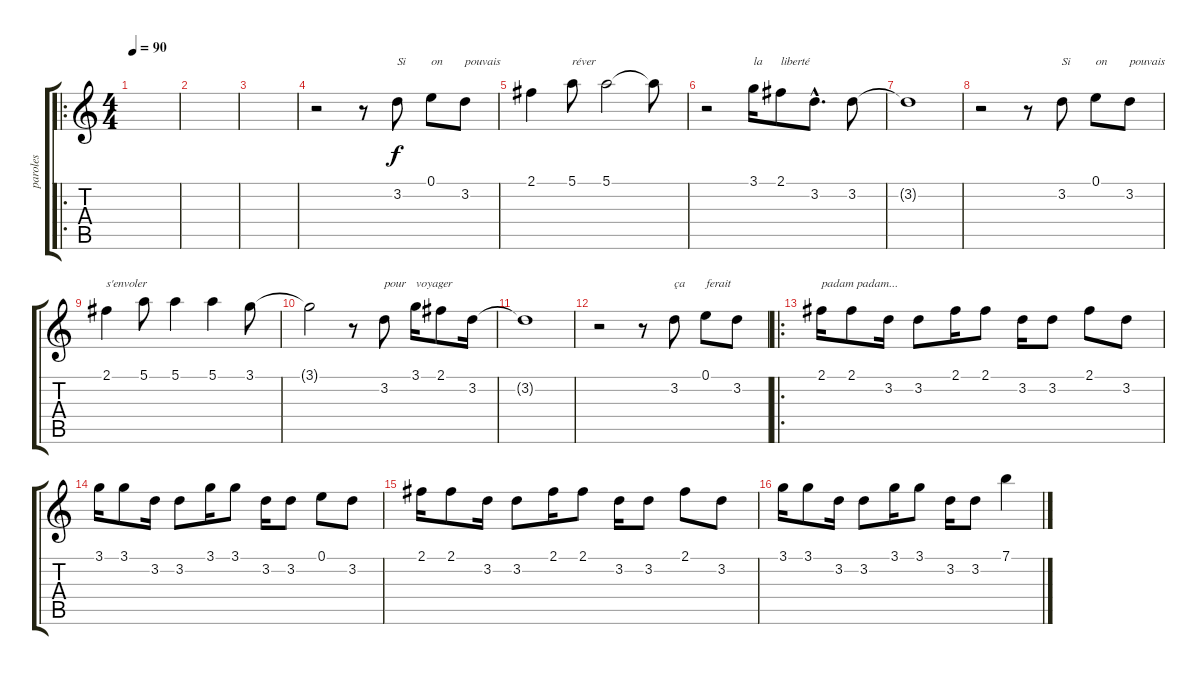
\track ("paroles" "paroles") {instrument electricguitarjazz}
\staff {score tabs}
\tuning (E4 B3 G3 D3 A2 E2) {hide}
\ro
\ts (4 4)
\tempo 90
\clef g2
\ks c
|
|
|
r.2 r.8 3.2.8{txt "Si "} 0.1.8{txt "on"} 3.2.8{txt "pouvais"} |
2.1.4 5.1.8{txt "réver"} 5.1.2 5.1{t}.8 |
r.2 3.1.16{txt "la"} 2.1.8{txt "liberté"} 3.2{hac}.8{d} 3.2.8 |
3.2{t}.1 |
r.2 r.8 3.2.8{txt "Si"} 0.1.8{txt "on"} 3.2.8{txt "pouvais"} |
2.1.4{txt "s'envoler"} 5.1.8 5.1.4 5.1.4 3.1.8 |
3.1{t}.2 r.8 3.2.8{txt "pour"} 3.1.16{txt "voyager"} 2.1.8 3.2.16 |
3.2{t}.1 |
r.2 r.8 3.2.8{txt "ça"} 0.1.8{txt "ferait"} 3.2.8 |
\ro
2.1.16{txt "padam padam..."} 2.1.8 3.2.16 3.2.8 2.1.16 2.1.8 3.2.16 3.2.8 2.1.8 3.2.8 |
3.1.16 3.1.8 3.2.16 3.2.8 3.1.16 3.1.8 3.2.16 3.2.8 0.1.8 3.2.8 |
2.1.16 2.1.8 3.2.16 3.2.8 2.1.16 2.1.8 3.2.16 3.2.8 2.1.8 3.2.8 |
3.1.16 3.1.8 3.2.16 3.2.8 3.1.16 3.1.8 3.2.16 3.2.8 7.1.4
